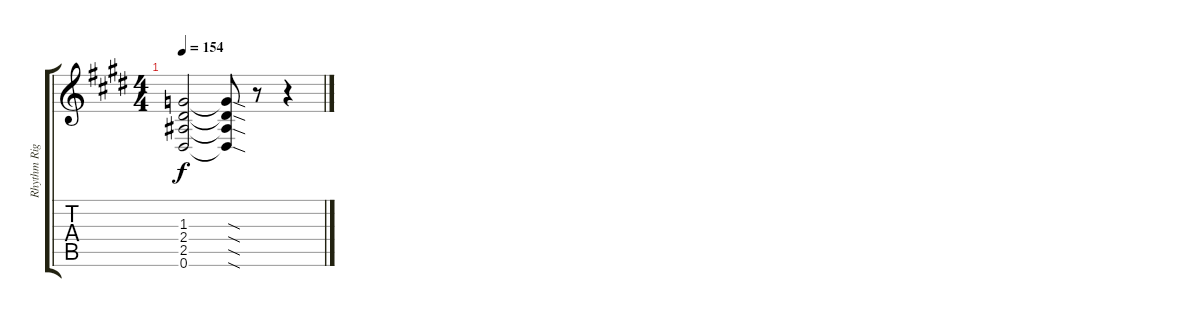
\track ("Rhythm Right" "Rhythm Rig") {instrument distortionguitar}
\staff {score tabs}
\tuning (Eb4 Bb3 Gb3 Db3 Ab2 Eb2) {hide}
\ts (4 4)
\tempo 154
\clef g2
\ks c#minor
(1.3{t} 2.4{t} 2.5{t} 0.6{t}).2{dy f} (1.3{sod t} 2.4{sod t} 2.5{sod t} 0.6{sod t}).8 r.8 r.4
